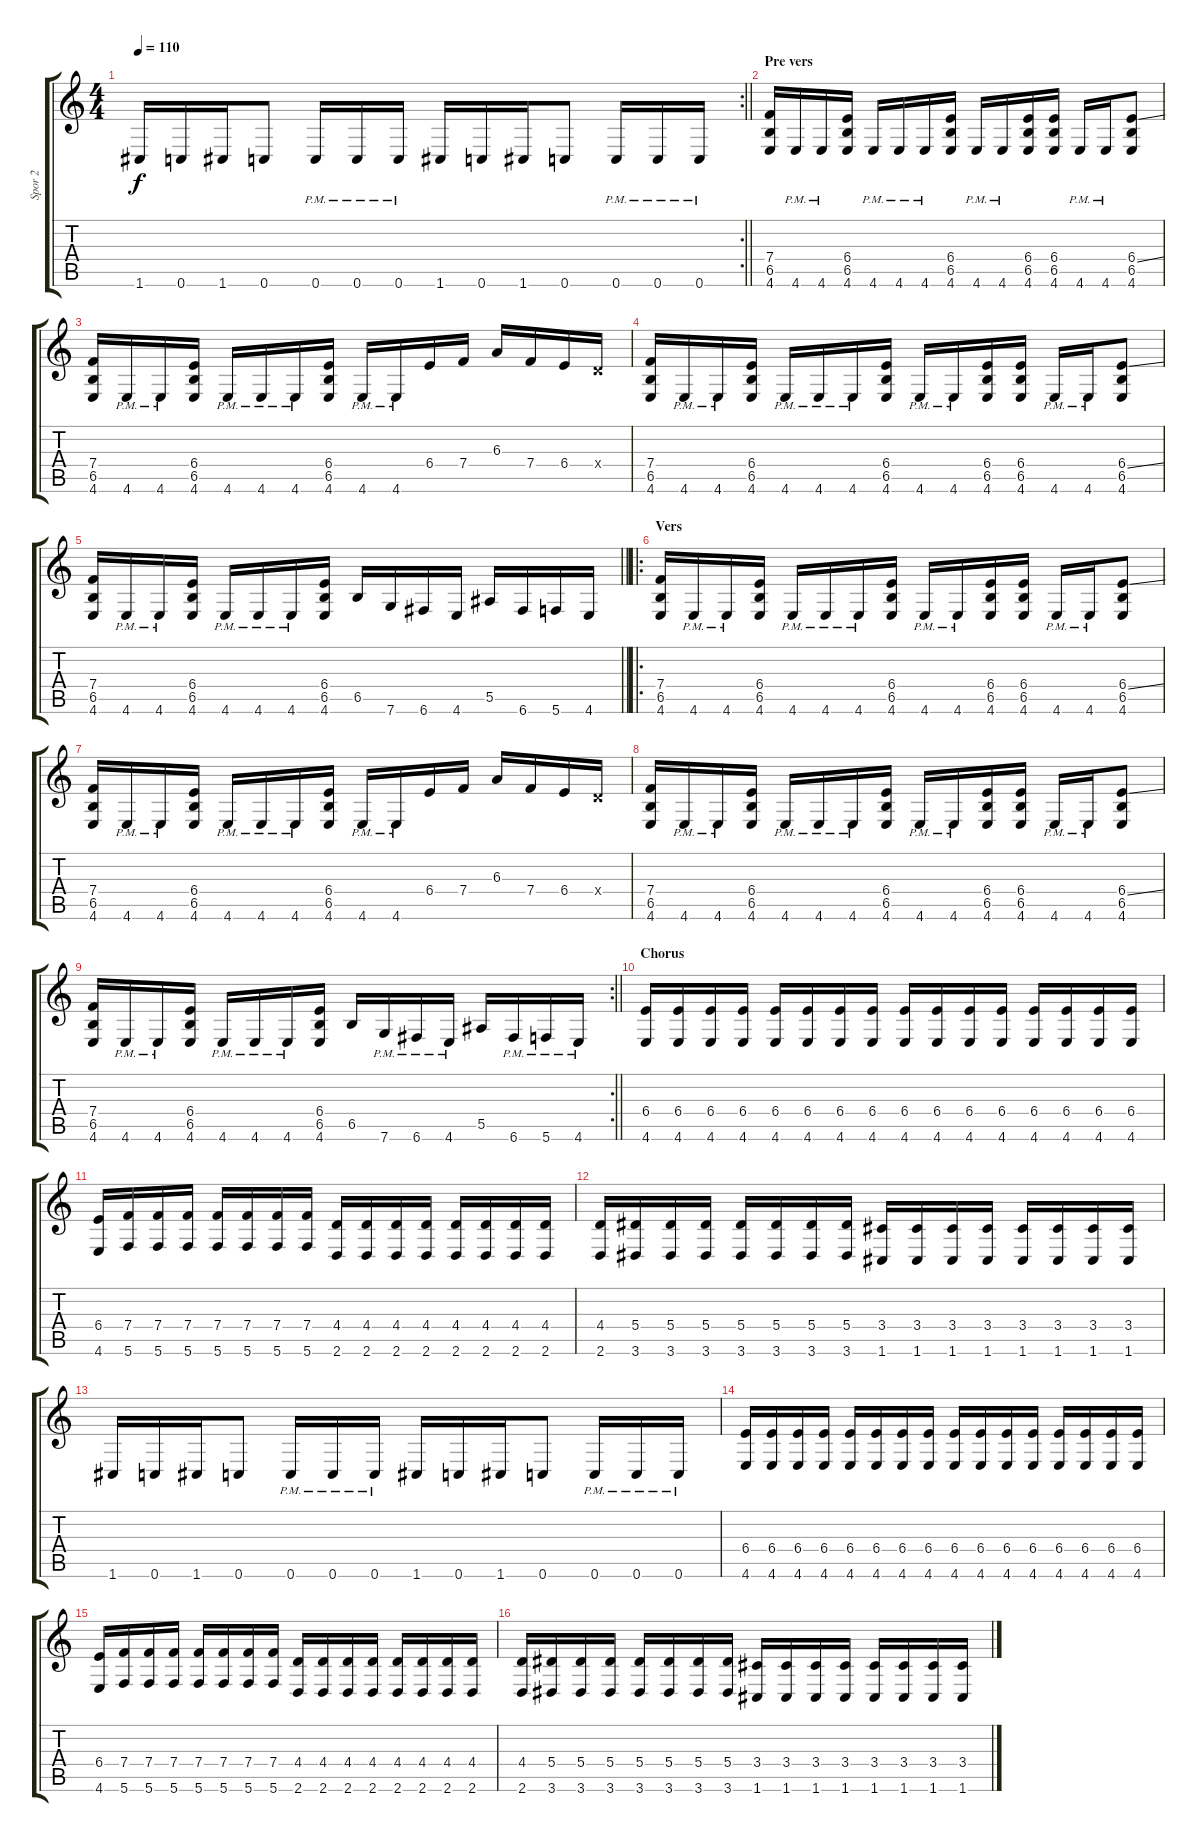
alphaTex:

\track ("Spor 2" "Spor 2") {instrument overdrivenguitar}
\staff {score tabs}
\tuning (C4 G3 Eb3 Bb2 F2 C2) {hide}
\rc 2
\ts (4 4)
\tempo 110
\clef g2
\barLineRight lightlight
\ks c
1.6.16{dy f} 0.6.16 1.6.16 0.6.8 0.6{pm}.16 0.6{pm}.16 0.6{pm}.16 1.6.16 0.6.16 1.6.16 0.6.8 0.6{pm}.16 0.6{pm}.16 0.6{pm}.16 |
\section ("" "Pre vers")
(7.4 6.5 4.6).16 4.6{pm}.16 4.6{pm}.16 (6.4 6.5 4.6).16 4.6{pm}.16 4.6{pm}.16 4.6{pm}.16 (6.4 6.5 4.6).16 4.6{pm}.16 4.6{pm}.16 (6.4 6.5 4.6).16 (6.4 6.5 4.6).16 4.6{pm}.16 4.6{pm}.16 (6.4{ss} 6.5 4.6).8 |
(7.4 6.5 4.6).16 4.6{pm}.16 4.6{pm}.16 (6.4 6.5 4.6).16 4.6{pm}.16 4.6{pm}.16 4.6{pm}.16 (6.4 6.5 4.6).16 4.6{pm}.16 4.6{pm}.16 6.4.16 7.4.16 6.3.16 7.4.16 6.4.16 4.4{x}.16 |
(7.4 6.5 4.6).16 4.6{pm}.16 4.6{pm}.16 (6.4 6.5 4.6).16 4.6{pm}.16 4.6{pm}.16 4.6{pm}.16 (6.4 6.5 4.6).16 4.6{pm}.16 4.6{pm}.16 (6.4 6.5 4.6).16 (6.4 6.5 4.6).16 4.6{pm}.16 4.6{pm}.16 (6.4{ss} 6.5 4.6).8 |
\barLineRight lightlight
(7.4 6.5 4.6).16 4.6{pm}.16 4.6{pm}.16 (6.4 6.5 4.6).16 4.6{pm}.16 4.6{pm}.16 4.6{pm}.16 (6.4 6.5 4.6).16 6.5.16 7.6.16 6.6.16 4.6.16 5.5.16 6.6.16 5.6.16 4.6.16 |
\ro
\section ("" "Vers")
(7.4 6.5 4.6).16 4.6{pm}.16 4.6{pm}.16 (6.4 6.5 4.6).16 4.6{pm}.16 4.6{pm}.16 4.6{pm}.16 (6.4 6.5 4.6).16 4.6{pm}.16 4.6{pm}.16 (6.4 6.5 4.6).16 (6.4 6.5 4.6).16 4.6{pm}.16 4.6{pm}.16 (6.4{ss} 6.5 4.6).8 |
(7.4 6.5 4.6).16 4.6{pm}.16 4.6{pm}.16 (6.4 6.5 4.6).16 4.6{pm}.16 4.6{pm}.16 4.6{pm}.16 (6.4 6.5 4.6).16 4.6{pm}.16 4.6{pm}.16 6.4.16 7.4.16 6.3.16 7.4.16 6.4.16 4.4{x}.16 |
(7.4 6.5 4.6).16 4.6{pm}.16 4.6{pm}.16 (6.4 6.5 4.6).16 4.6{pm}.16 4.6{pm}.16 4.6{pm}.16 (6.4 6.5 4.6).16 4.6{pm}.16 4.6{pm}.16 (6.4 6.5 4.6).16 (6.4 6.5 4.6).16 4.6{pm}.16 4.6{pm}.16 (6.4{ss} 6.5 4.6).8 |
\rc 2
\barLineRight lightlight
(7.4 6.5 4.6).16 4.6{pm}.16 4.6{pm}.16 (6.4 6.5 4.6).16 4.6{pm}.16 4.6{pm}.16 4.6{pm}.16 (6.4 6.5 4.6).16 6.5.16 7.6{pm}.16 6.6{pm}.16 4.6{pm}.16 5.5.16 6.6{pm}.16 5.6{pm}.16 4.6{pm}.16 |
\section ("" "Chorus")
(6.4 4.6).16 (6.4 4.6).16 (6.4 4.6).16 (6.4 4.6).16 (6.4 4.6).16 (6.4 4.6).16 (6.4 4.6).16 (6.4 4.6).16 (6.4 4.6).16 (6.4 4.6).16 (6.4 4.6).16 (6.4 4.6).16 (6.4 4.6).16 (6.4 4.6).16 (6.4 4.6).16 (6.4 4.6).16 |
(6.4 4.6).16 (7.4 5.6).16 (7.4 5.6).16 (7.4 5.6).16 (7.4 5.6).16 (7.4 5.6).16 (7.4 5.6).16 (7.4 5.6).16 (4.4 2.6).16 (4.4 2.6).16 (4.4 2.6).16 (4.4 2.6).16 (4.4 2.6).16 (4.4 2.6).16 (4.4 2.6).16 (4.4 2.6).16 |
(4.4 2.6).16 (5.4 3.6).16 (5.4 3.6).16 (5.4 3.6).16 (5.4 3.6).16 (5.4 3.6).16 (5.4 3.6).16 (5.4 3.6).16 (3.4 1.6).16 (3.4 1.6).16 (3.4 1.6).16 (3.4 1.6).16 (3.4 1.6).16 (3.4 1.6).16 (3.4 1.6).16 (3.4 1.6).16 |
1.6.16 0.6.16 1.6.16 0.6.8 0.6{pm}.16 0.6{pm}.16 0.6{pm}.16 1.6.16 0.6.16 1.6.16 0.6.8 0.6{pm}.16 0.6{pm}.16 0.6{pm}.16 |
(6.4 4.6).16 (6.4 4.6).16 (6.4 4.6).16 (6.4 4.6).16 (6.4 4.6).16 (6.4 4.6).16 (6.4 4.6).16 (6.4 4.6).16 (6.4 4.6).16 (6.4 4.6).16 (6.4 4.6).16 (6.4 4.6).16 (6.4 4.6).16 (6.4 4.6).16 (6.4 4.6).16 (6.4 4.6).16 |
(6.4 4.6).16 (7.4 5.6).16 (7.4 5.6).16 (7.4 5.6).16 (7.4 5.6).16 (7.4 5.6).16 (7.4 5.6).16 (7.4 5.6).16 (4.4 2.6).16 (4.4 2.6).16 (4.4 2.6).16 (4.4 2.6).16 (4.4 2.6).16 (4.4 2.6).16 (4.4 2.6).16 (4.4 2.6).16 |
(4.4 2.6).16 (5.4 3.6).16 (5.4 3.6).16 (5.4 3.6).16 (5.4 3.6).16 (5.4 3.6).16 (5.4 3.6).16 (5.4 3.6).16 (3.4 1.6).16 (3.4 1.6).16 (3.4 1.6).16 (3.4 1.6).16 (3.4 1.6).16 (3.4 1.6).16 (3.4 1.6).16 (3.4 1.6).16
